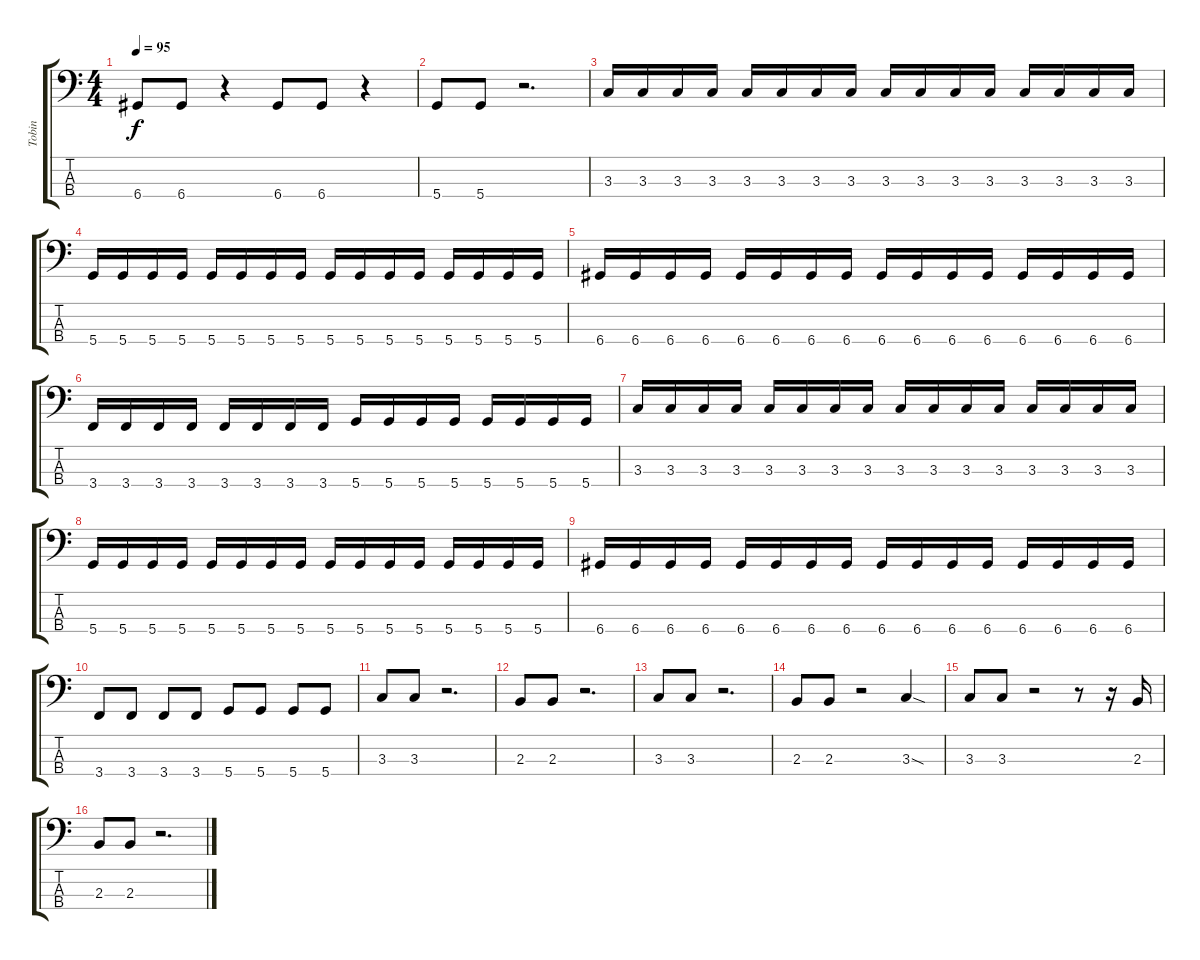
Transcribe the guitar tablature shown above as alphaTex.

\track ("Tobin" "Tobin") {instrument electricbassfinger}
\staff {score tabs}
\tuning (G2 D2 A1 D1) {hide}
\ts (4 4)
\tempo 95
\clef f4
\ks c
6.4.8{dy f} 6.4.8 r.4 6.4.8 6.4.8 r.4 |
5.4.8 5.4.8 r.2{d} |
3.3.16 3.3.16 3.3.16 3.3.16 3.3.16 3.3.16 3.3.16 3.3.16 3.3.16 3.3.16 3.3.16 3.3.16 3.3.16 3.3.16 3.3.16 3.3.16 |
5.4.16 5.4.16 5.4.16 5.4.16 5.4.16 5.4.16 5.4.16 5.4.16 5.4.16 5.4.16 5.4.16 5.4.16 5.4.16 5.4.16 5.4.16 5.4.16 |
6.4.16 6.4.16 6.4.16 6.4.16 6.4.16 6.4.16 6.4.16 6.4.16 6.4.16 6.4.16 6.4.16 6.4.16 6.4.16 6.4.16 6.4.16 6.4.16 |
3.4.16 3.4.16 3.4.16 3.4.16 3.4.16 3.4.16 3.4.16 3.4.16 5.4.16 5.4.16 5.4.16 5.4.16 5.4.16 5.4.16 5.4.16 5.4.16 |
3.3.16 3.3.16 3.3.16 3.3.16 3.3.16 3.3.16 3.3.16 3.3.16 3.3.16 3.3.16 3.3.16 3.3.16 3.3.16 3.3.16 3.3.16 3.3.16 |
5.4.16 5.4.16 5.4.16 5.4.16 5.4.16 5.4.16 5.4.16 5.4.16 5.4.16 5.4.16 5.4.16 5.4.16 5.4.16 5.4.16 5.4.16 5.4.16 |
6.4.16 6.4.16 6.4.16 6.4.16 6.4.16 6.4.16 6.4.16 6.4.16 6.4.16 6.4.16 6.4.16 6.4.16 6.4.16 6.4.16 6.4.16 6.4.16 |
3.4.8 3.4.8 3.4.8 3.4.8 5.4.8 5.4.8 5.4.8 5.4.8 |
3.3.8 3.3.8 r.2{d} |
2.3.8 2.3.8 r.2{d} |
3.3.8 3.3.8 r.2{d} |
2.3.8 2.3.8 r.2 3.3{sod}.4 |
3.3.8 3.3.8 r.2 r.8 r.16 2.3.16 |
2.3.8 2.3.8 r.2{d}
